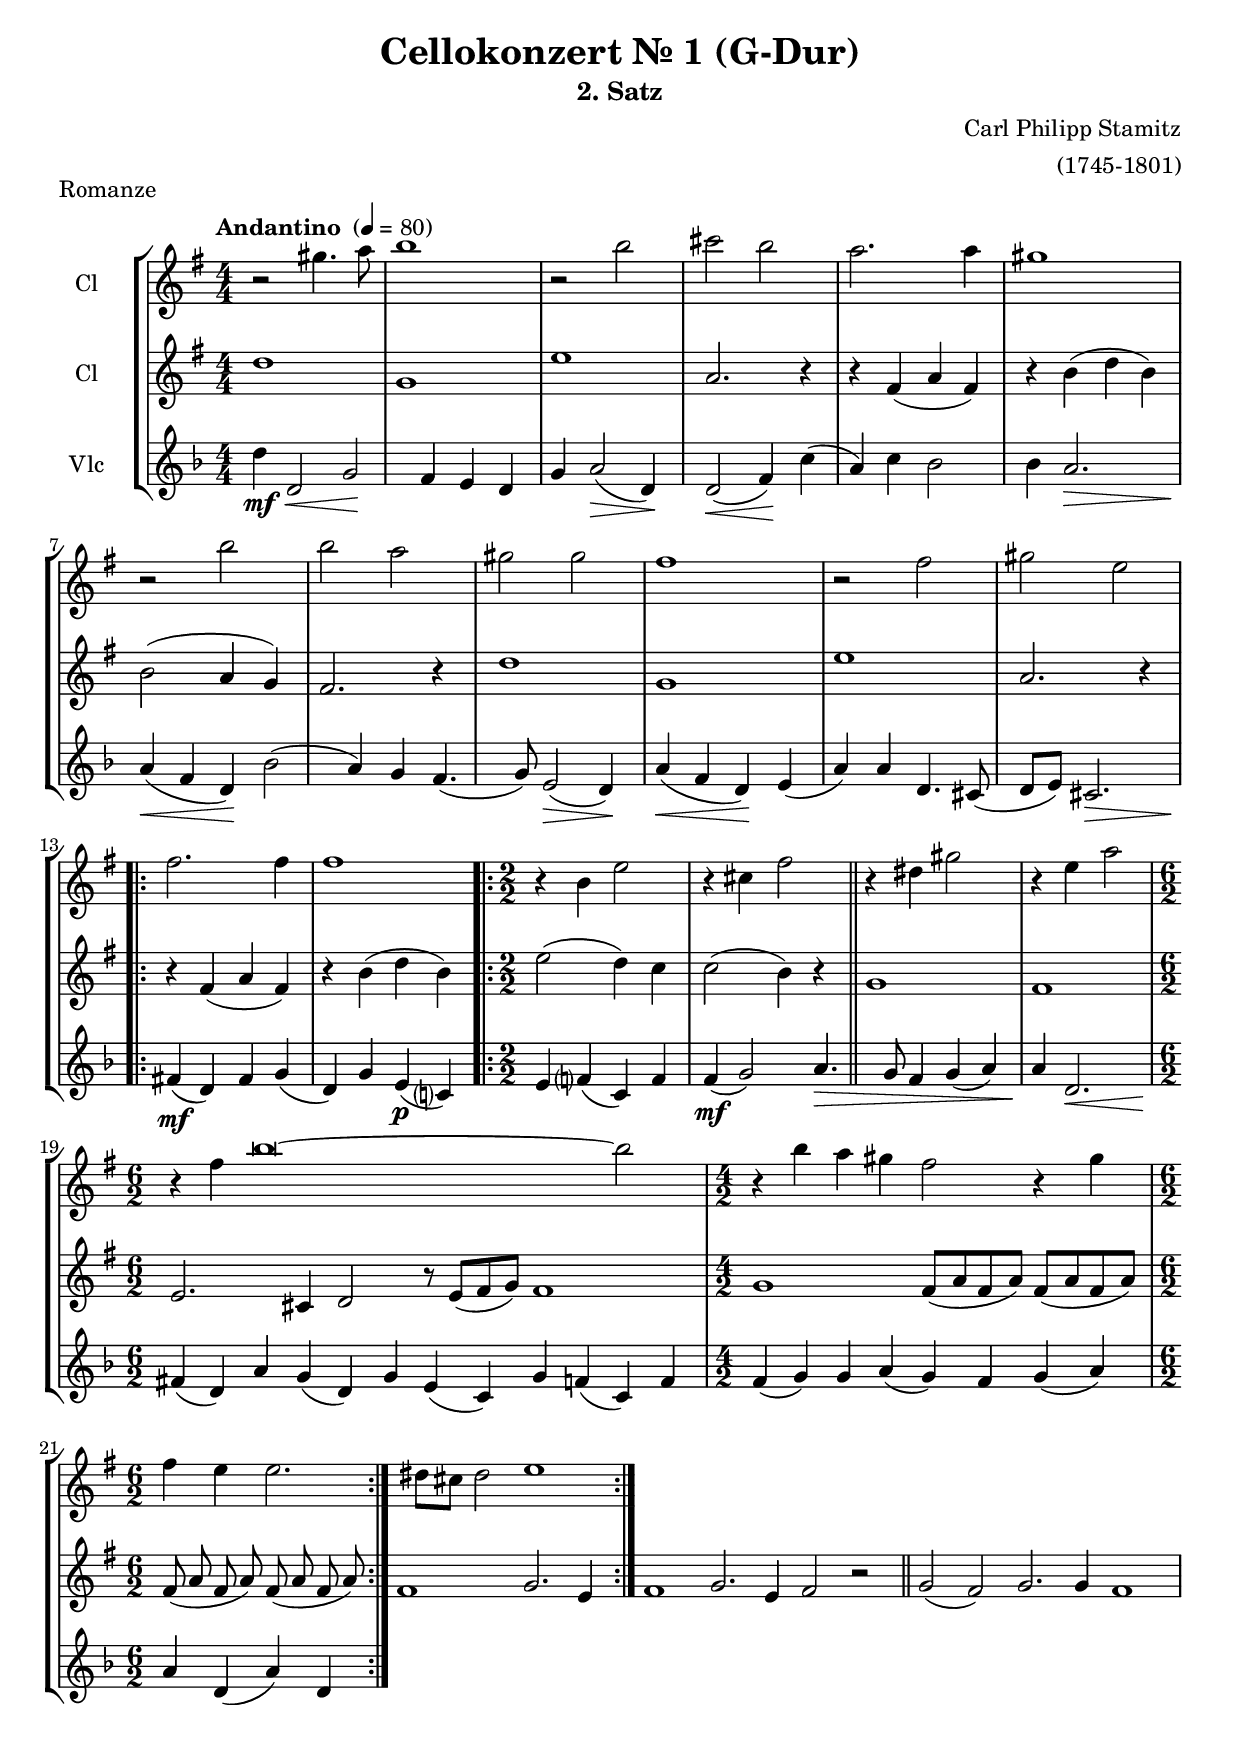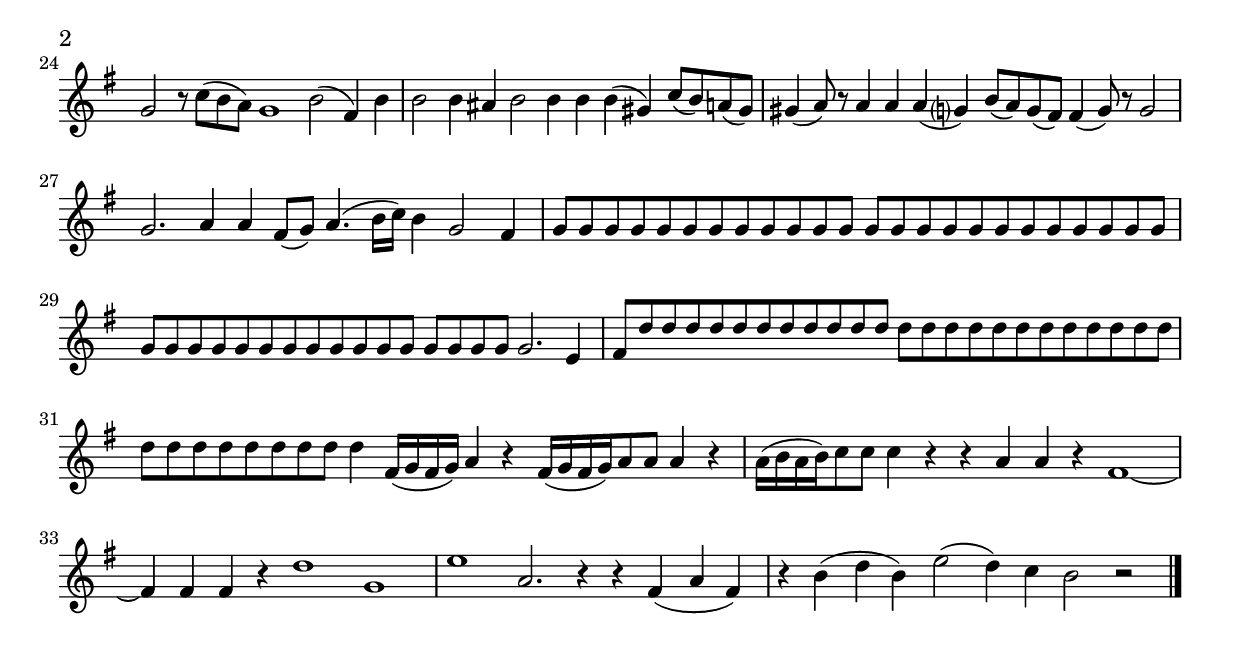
\version "2.14.2"
\include "deutsch.ly"

%{
  \paper {
    #(set-default-paper-size "a4")
    #(set-global-staff-size 18)
  }
%}

\header {
  title = "Cellokonzert Nr. 1 (G-Dur)"
  subtitle = "2. Satz"
  composer = "Carl Philipp Stamitz"
  arranger = "(1745-1801)"
  piece = "Romanze"
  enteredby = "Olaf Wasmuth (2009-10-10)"
}

voiceconsts = {
 \key b \major
 \numericTimeSignature
 \time 4/4
 \tempo "Andantino " 4=80
}

minstr = "harpsichord"
mihi = "clarinet"
%minstr = "accordion"
milo = "bassoon"

cresc = \markup \italic "cresc."
fmarc = \markup { \dynamic f \bold \italic " marcato" }

\include "v1.ily"
vb = \relative c' {
  \voiceconsts
  \clef "treble"
  \compressFullBarRests

  f1
  b,
  g'
  c,2. r4

  r a( c a)
  r d( f d)
  d2( c4 b)
  a2. r4
  f'1

  b,
  g'
  c,2. r4
  r a( c a)
  r d( f d)
  g2( f4) es
  es2( d4) r \bar "||"
  b1
  a

  g2. e4
  f2 r8 g( a b)
  a1
  b

  a8( c a c) a( c a c)
  a( c a c) a( c a c)
  a1
  b2. g4
  a1

  b2. g4
  a2 r \bar "||"
  b2( a)
  b2. b4
  a1

  b2 r8 es( d c)
  b1
  d2( a4) d
  d2 d4 cis
  d2 d4 d

  d( h) es8( d) c( h)
  h4( c8) r c4 c
  c( b?) d8( c) b( a)
  a4( b8) r b2
  b2. c4

  c a8( b) c4.( d16 es)
  d4 b2 a4
  b8 b b b  b b b b
  b b b b  b b b b

  b b b b  b b b b
  b b b b  b b b b
  b b b b  b b b b
  b2. g4

  a8 f' f f f f f f
  f f f f f f f f
  f f f f f f f f
  f f f f f f f f

  f4 a,16( b a b) c4 r
  a16( b a b) c8 c c4 r
  c16( d c d) es8 es es4 r
  r c c r

  a1~
  a4 a a r
  f'1
  b,
  g'

  c,2. r4
  r a( c a)
  r d( f d)
  g2( f4) es
  d2 r \bar "|."
}

\include "v3.ily"

music = \new StaffGroup <<
      \new Staff {
        \set Staff.midiInstrument = \mihi
        \set Staff.instrumentName = #"Cl"
        \transpose b g' { \va }
      }

      \new Staff {
        \set Staff.midiInstrument = \mihi
        \set Staff.instrumentName = #"Cl"
        \transpose b g' { \vb }
      }

      \new Staff {
        \set Staff.midiInstrument = \milo
        \set Staff.instrumentName = #"Vlc"
        \transpose b f' { \vc }
      }
>>

\book {
  \score {
    \music
    \layout {}
  }

  \score {
    \unfoldRepeats \music

    \midi {
      \context {
        \Score
        tempoWholesPerMinute = #(ly:make-moment 80 4)
      }
    }
  }
}
